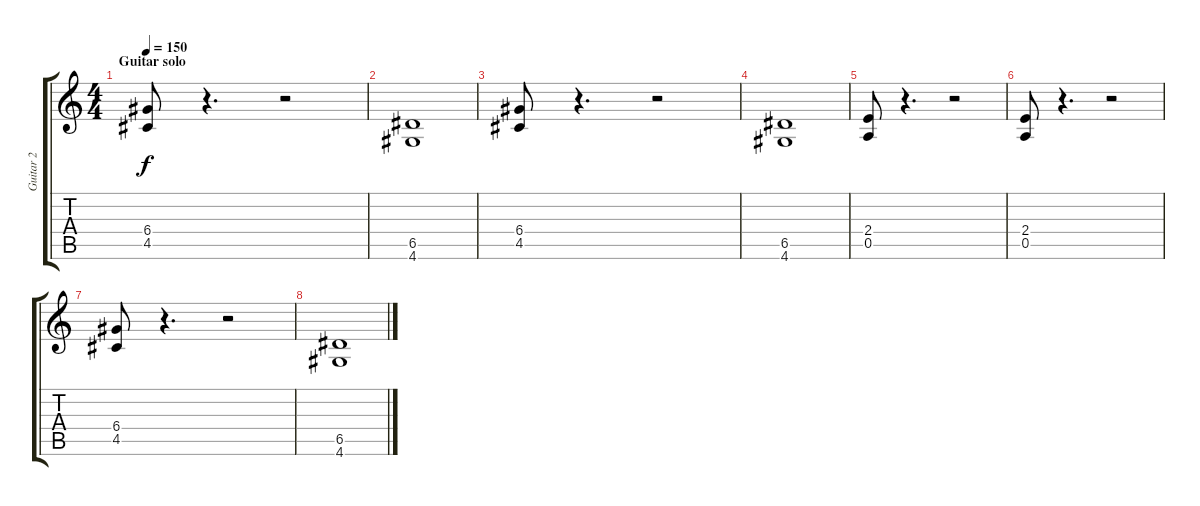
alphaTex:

\track ("Guitar 2 " "Guitar 2 ") {instrument distortionguitar}
\staff {score tabs}
\tuning (E4 B3 G3 D3 A2 E2) {hide}
\ts (4 4)
\section ("" "Guitar solo")
\tempo 150
\clef g2
\ks c
(6.4 4.5).8{dy f} r.4{d} r.2 |
(6.5 4.6).1 |
(6.4 4.5).8 r.4{d} r.2 |
(6.5 4.6).1 |
(2.4 0.5).8 r.4{d} r.2 |
(2.4 0.5).8 r.4{d} r.2 |
(6.4 4.5).8 r.4{d} r.2 |
(6.5 4.6).1
